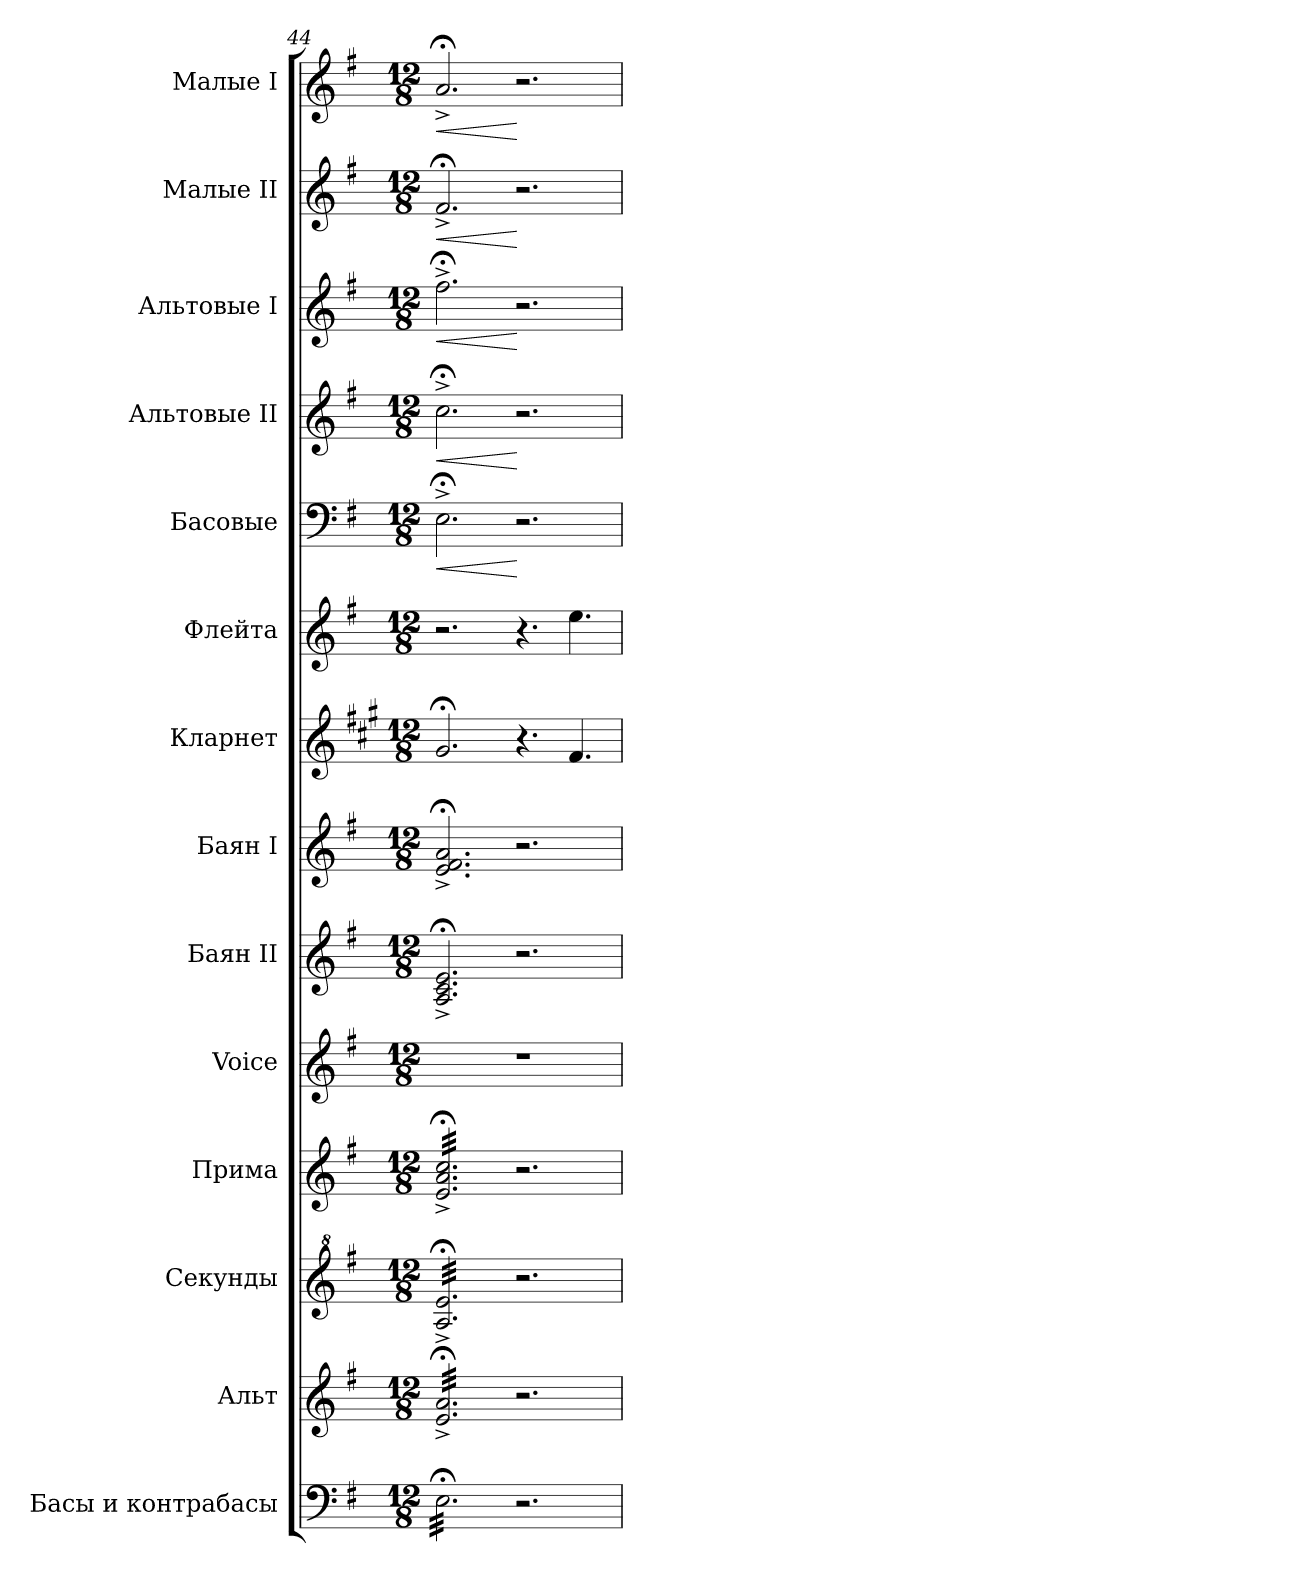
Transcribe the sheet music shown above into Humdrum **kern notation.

**kern	**kern	**kern	**kern	**kern	**kern	**kern	**kern	**kern	**kern	**dynam	**kern	**dynam	**kern	**dynam	**kern	**dynam	**kern	**dynam
*part14	*part13	*part12	*part11	*part10	*part9	*part8	*part7	*part6	*part5	*part5	*part4	*part4	*part3	*part3	*part2	*part2	*part1	*part1
*staff14	*staff13	*staff12	*staff11	*staff10	*staff9	*staff8	*staff7	*staff6	*staff5	*staff5	*staff4	*staff4	*staff3	*staff3	*staff2	*staff2	*staff1	*staff1
*I"Басы и контрабасы	*I"Альт	*I"Секунды	*I"Прима	*I"Voice	*I"Баян II	*I"Баян I	*I"Кларнет	*I"Флейта	*I"Басовые	*	*I"Альтовые II	*	*I"Альтовые I	*	*I"Малые II	*	*I"Малые I	*
*	*	*	*	*I'Voice	*	*	*	*	*	*	*	*	*	*	*	*	*	*
*clefF4	*clefG2	*clefG^2	*clefG2	*clefG2	*clefG2	*clefG2	*clefG2	*clefG2	*clefF4	*	*clefG2	*	*clefG2	*	*clefG2	*	*clefG2	*
*ITrd7c12	*ITrd7c12	*ITrd7c12	*ITrd7c12	*	*	*	*ITrd1c2	*	*	*	*	*	*	*	*	*	*	*
*k[f#]	*k[f#]	*k[f#]	*k[f#]	*k[f#]	*k[f#]	*k[f#]	*k[f#]	*k[f#]	*k[f#]	*	*k[f#]	*	*k[f#]	*	*k[f#]	*	*k[f#]	*
*G:	*G:	*G:	*G:	*G:	*G:	*G:	*G:	*G:	*G:	*	*G:	*	*G:	*	*G:	*	*G:	*
*M12/8	*M12/8	*M12/8	*M12/8	*M12/8	*M12/8	*M12/8	*M12/8	*M12/8	*M12/8	*	*M12/8	*	*M12/8	*	*M12/8	*	*M12/8	*
=44	=44	=44	=44	=44	=44	=44	=44	=44	=44	=44	=44	=44	=44	=44	=44	=44	=44	=44
!	!	!	!	!LO:N:vis=1	!	!	!	!	!	!LO:HP:b	!	!LO:HP:b	!	!LO:HP:b	!	!LO:HP:b	!	!LO:HP:b
*tremolo	*	*	*	*	*	*	*	*	*	*	*	*	*	*	*	*	*	*
*	*tremolo	*	*	*	*	*	*	*	*	*	*	*	*	*	*	*	*	*
*	*	*tremolo	*	*	*	*	*	*	*	*	*	*	*	*	*	*	*	*
*	*	*	*tremolo	*	*	*	*	*	*	*	*	*	*	*	*	*	*	*
32EE;i\LLL	32Ei/;^ 32Ai;^LLL	32Ai/;^ 32ei;^LLL	32Ei/;^ 32Ai;^ 32ci;^LLL	1.r	2.Ai/;^ 2.ci;^ 2.ei;^	2.ei/;^ 2.f#i;^ 2.ai;^	2.f#;i/	2.r	2.E;^i\	<	2.cc;^i\	<	2.ff#;^i\	<	2.f#;^i/	<	2.a;^i/	<
32EE;i\	32Ei/;^ 32Ai;^	32Ai/;^ 32ei;^	32Ei/;^ 32Ai;^ 32ci;^	.	.	.	.	.	.	.	.	.	.	.	.	.	.	.
32EE;i\	32Ei/;^ 32Ai;^	32Ai/;^ 32ei;^	32Ei/;^ 32Ai;^ 32ci;^	.	.	.	.	.	.	.	.	.	.	.	.	.	.	.
32EE;i\	32Ei/;^ 32Ai;^	32Ai/;^ 32ei;^	32Ei/;^ 32Ai;^ 32ci;^	.	.	.	.	.	.	.	.	.	.	.	.	.	.	.
32EE;i\	32Ei/;^ 32Ai;^	32Ai/;^ 32ei;^	32Ei/;^ 32Ai;^ 32ci;^	.	.	.	.	.	.	.	.	.	.	.	.	.	.	.
32EE;i\	32Ei/;^ 32Ai;^	32Ai/;^ 32ei;^	32Ei/;^ 32Ai;^ 32ci;^	.	.	.	.	.	.	.	.	.	.	.	.	.	.	.
32EE;i\	32Ei/;^ 32Ai;^	32Ai/;^ 32ei;^	32Ei/;^ 32Ai;^ 32ci;^	.	.	.	.	.	.	.	.	.	.	.	.	.	.	.
32EE;i\	32Ei/;^ 32Ai;^	32Ai/;^ 32ei;^	32Ei/;^ 32Ai;^ 32ci;^	.	.	.	.	.	.	.	.	.	.	.	.	.	.	.
32EE;i\	32Ei/;^ 32Ai;^	32Ai/;^ 32ei;^	32Ei/;^ 32Ai;^ 32ci;^	.	.	.	.	.	.	.	.	.	.	.	.	.	.	.
32EE;i\	32Ei/;^ 32Ai;^	32Ai/;^ 32ei;^	32Ei/;^ 32Ai;^ 32ci;^	.	.	.	.	.	.	.	.	.	.	.	.	.	.	.
32EE;i\	32Ei/;^ 32Ai;^	32Ai/;^ 32ei;^	32Ei/;^ 32Ai;^ 32ci;^	.	.	.	.	.	.	.	.	.	.	.	.	.	.	.
32EE;i\	32Ei/;^ 32Ai;^	32Ai/;^ 32ei;^	32Ei/;^ 32Ai;^ 32ci;^	.	.	.	.	.	.	.	.	.	.	.	.	.	.	.
32EE;i\	32Ei/;^ 32Ai;^	32Ai/;^ 32ei;^	32Ei/;^ 32Ai;^ 32ci;^	.	.	.	.	.	.	.	.	.	.	.	.	.	.	.
32EE;i\	32Ei/;^ 32Ai;^	32Ai/;^ 32ei;^	32Ei/;^ 32Ai;^ 32ci;^	.	.	.	.	.	.	.	.	.	.	.	.	.	.	.
32EE;i\	32Ei/;^ 32Ai;^	32Ai/;^ 32ei;^	32Ei/;^ 32Ai;^ 32ci;^	.	.	.	.	.	.	.	.	.	.	.	.	.	.	.
32EE;i\	32Ei/;^ 32Ai;^	32Ai/;^ 32ei;^	32Ei/;^ 32Ai;^ 32ci;^	.	.	.	.	.	.	.	.	.	.	.	.	.	.	.
32EE;i\	32Ei/;^ 32Ai;^	32Ai/;^ 32ei;^	32Ei/;^ 32Ai;^ 32ci;^	.	.	.	.	.	.	.	.	.	.	.	.	.	.	.
32EE;i\	32Ei/;^ 32Ai;^	32Ai/;^ 32ei;^	32Ei/;^ 32Ai;^ 32ci;^	.	.	.	.	.	.	.	.	.	.	.	.	.	.	.
32EE;i\	32Ei/;^ 32Ai;^	32Ai/;^ 32ei;^	32Ei/;^ 32Ai;^ 32ci;^	.	.	.	.	.	.	.	.	.	.	.	.	.	.	.
32EE;i\	32Ei/;^ 32Ai;^	32Ai/;^ 32ei;^	32Ei/;^ 32Ai;^ 32ci;^	.	.	.	.	.	.	.	.	.	.	.	.	.	.	.
32EE;i\	32Ei/;^ 32Ai;^	32Ai/;^ 32ei;^	32Ei/;^ 32Ai;^ 32ci;^	.	.	.	.	.	.	.	.	.	.	.	.	.	.	.
32EE;i\	32Ei/;^ 32Ai;^	32Ai/;^ 32ei;^	32Ei/;^ 32Ai;^ 32ci;^	.	.	.	.	.	.	.	.	.	.	.	.	.	.	.
32EE;i\	32Ei/;^ 32Ai;^	32Ai/;^ 32ei;^	32Ei/;^ 32Ai;^ 32ci;^	.	.	.	.	.	.	.	.	.	.	.	.	.	.	.
32EE;i\JJJ	32Ei/;^ 32Ai;^JJJ	32Ai/;^ 32ei;^JJJ	32Ei/;^ 32Ai;^ 32ci;^JJJ	.	.	.	.	.	.	.	.	.	.	.	.	.	.	.
*	*	*	*Xtremolo	*	*	*	*	*	*	*	*	*	*	*	*	*	*	*
*	*	*Xtremolo	*	*	*	*	*	*	*	*	*	*	*	*	*	*	*	*
*	*Xtremolo	*	*	*	*	*	*	*	*	*	*	*	*	*	*	*	*	*
*Xtremolo	*	*	*	*	*	*	*	*	*	*	*	*	*	*	*	*	*	*
2.r	2.r	2.r	2.r	.	2.r	2.r	4.r	4.r	2.r	[	2.r	[	2.r	[	2.r	[	2.r	[
.	.	.	.	.	.	.	4.ei/	4.eei\	.	.	.	.	.	.	.	.	.	.
=	=	=	=	=	=	=	=	=	=	=	=	=	=	=	=	=	=	=
*-	*-	*-	*-	*-	*-	*-	*-	*-	*-	*-	*-	*-	*-	*-	*-	*-	*-	*-
